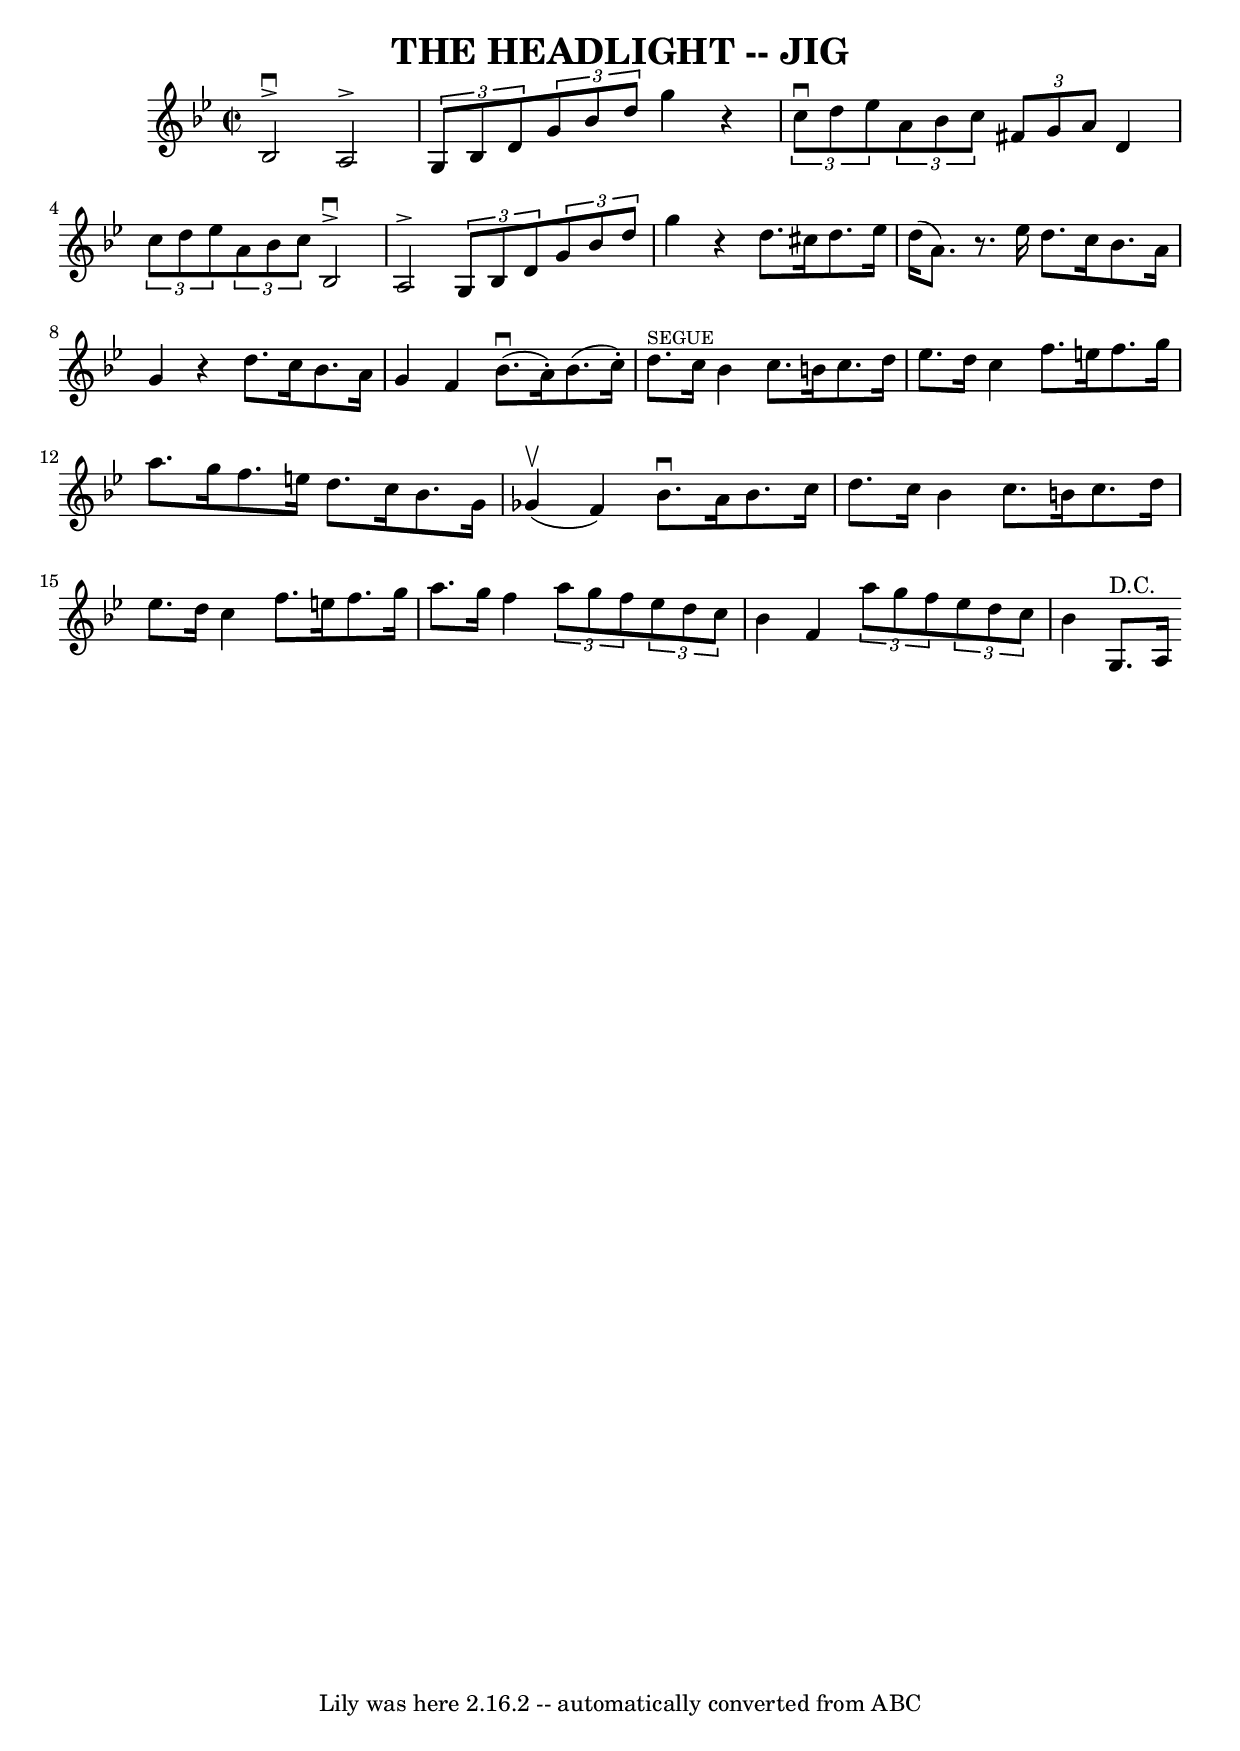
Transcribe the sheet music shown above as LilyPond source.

\version "2.16.2"
\include "Mammoth.ily"
\header {
  %% book = "Ryan's Mammoth Collection of Fiddle Tunes"
  crossRefNumber = "1"
  footnotes = ""
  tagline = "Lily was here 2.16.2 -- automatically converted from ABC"
  title = "THE HEADLIGHT -- JIG"

}
voicedefault =  {


  \override Staff.TimeSignature #'style = #'C
  \time 2/2 
  \key g \minor   bes2^\downbow^\accent a2^\accent    |
  
  \times 2/3 { g8 bes8 d'8  
	     }   \times 2/3 { g'8 bes'8 d''8  
			    }      g''4    r4        |
  \times 2/3 { c''8^\downbow d''8 ees''8  
	     }   
  \times 2/3 { a'8 bes'8 c''8  
	     }   \times 2/3 { fis'8 g'8 a'8  
			    }     d'4     |
  \times 2/3 { c''8 d''8 ees''8  
	     }   \times 2/3 {   
	       a'8 bes'8 c''8   	     }        |
  bes2^\downbow^\accent a2^\accent    |
  \times 2/3 { g8 bes8 d'8  
	     }   \times 2/3 { g'8 bes'8    
			      d''8   			    } g''4    r4        |
  d''8. cis''16 d''8. ees''16       d''16 (a'8.)   r8. ees''16     |
  d''8. c''16 bes'8. a'16    g'4    r4   \bar ": |" d''8. c''16 bes'8. a'16 g'4 f'4       \bar "|."     \bar "|:" bes'8. (^\downbow a'16-.) bes'8. (c''16-.) d''8.^\segue c''16 bes'4     |
  c''8. b'16 c''8.     d''16 ees''8. d''16 c''4         |
  f''8. e''16 f''8.      g''16 a''8. g''16 f''8. e''16     |
  d''8. c''16       bes'8. g'16 ges'4 (^\upbow f'4)   |  |
  bes'8.^\downbow a'16 bes'8. c''16 d''8. c''16 bes'4    |
     c''8. b'16 c''8. d''16 ees''8. d''16 c''4         |
     f''8. e''16 f''8. g''16 a''8. g''16 f''4     |
  
  \times 2/3 { a''8 g''8 f''8  
	     }   \times 2/3 { ees''8 d''8 c''8  
 			    } bes'4 f'4    \bar ": |"   \times 2/3 { a''8 g''8 f''8  
								  }   
  \times 2/3 { ees''8 d''8 c''8  
	     } bes'4 g8.^"D.C." a16       \bar " |."   

}

\score{
  <<

    \context Staff="default"
    {
      \voicedefault 
      
    }

  >>
  \layout {
    
  }
  \midi {
  }

}
